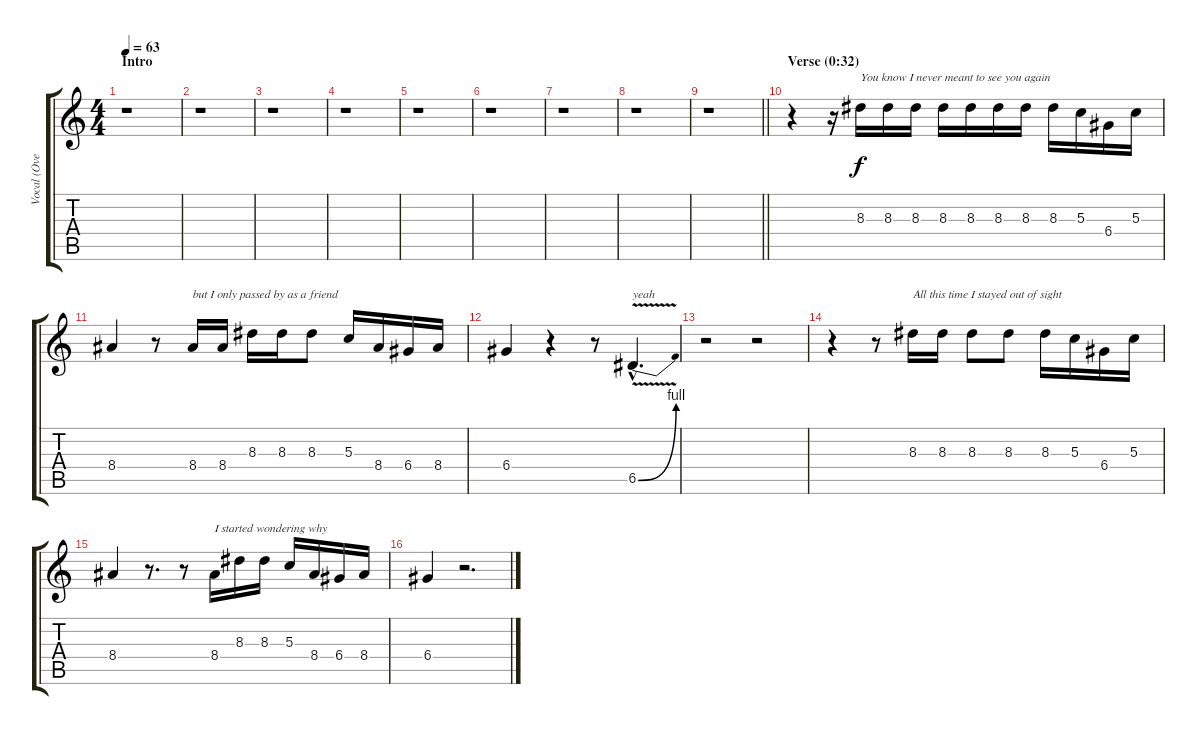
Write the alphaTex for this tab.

\track ("Vocal (Overdub)" "Vocal (Ove") {instrument panflute}
\staff {score tabs}
\tuning (E5 B4 G4 D4 A3 E3) {hide}
\ts (4 4)
\section ("" "Intro")
\tempo 63
\clef g2
\ks c
r.1{dy f instrument panflute} |
r.1 |
r.1 |
r.1 |
r.1 |
r.1 |
r.1 |
r.1 |
\barLineRight lightlight
r.1 |
\section ("" "Verse (0:32)")
r.4 r.16 8.3.16{txt "You know I never meant to see you again"} 8.3.16 8.3.16 8.3.16 8.3.16 8.3.16 8.3.16 8.3.16 5.3.16 6.4.16 5.3.16 |
8.4.4 r.8 8.4.16{txt "but I only passed by as a friend"} 8.4.16 8.3.16 8.3.16 8.3.8 5.3.16 8.4.16 6.4.16 8.4.16 |
6.4.4 r.4 r.8 6.5{be (bend 0 0 60 4) v hac}.4{d txt "yeah"} |
r.2 r.2 |
r.4 r.8 8.3.16{txt "All this time I stayed out of sight"} 8.3.16 8.3.8 8.3.8 8.3.16 5.3.16 6.4.16 5.3.16 |
8.4.4 r.8{d} r.8 8.4.16{txt "I started wondering why"} 8.3.16 8.3.16 5.3.16 8.4.16 6.4.16 8.4.16 |
6.4.4 r.2{d}
